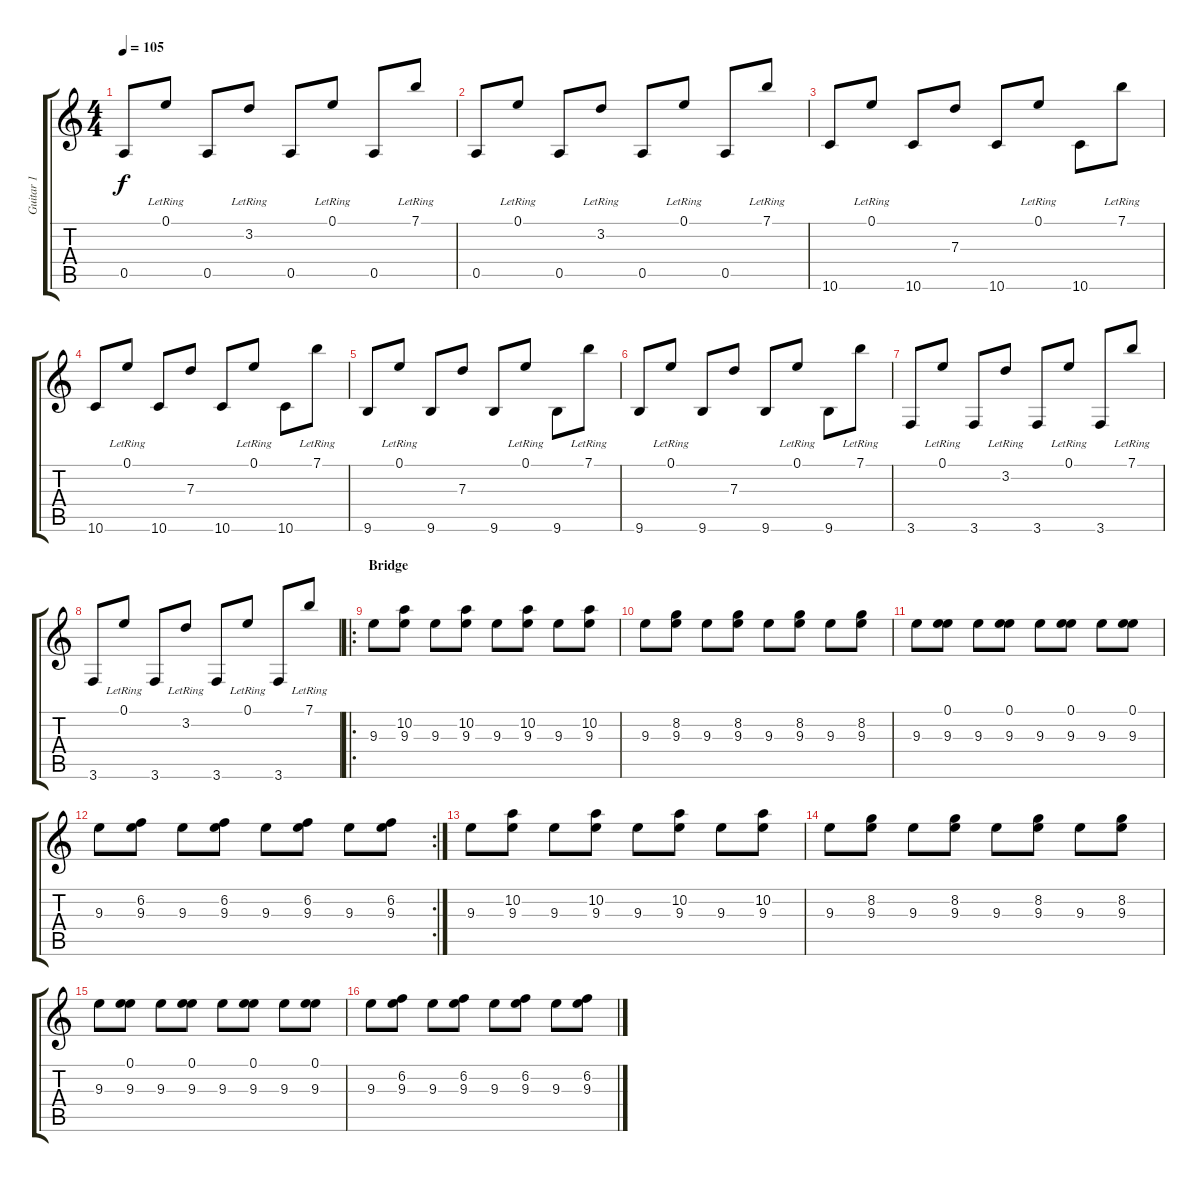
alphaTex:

\track ("Guitar 1" "Guitar 1") {instrument electricguitarjazz}
\staff {score tabs}
\tuning (E4 B3 G3 D3 A2 D2) {hide}
\ts (4 4)
\tempo 105
\clef g2
\ks c
0.5.8{dy f} 0.1{lr}.8 0.5.8 3.2{lr}.8 0.5.8 0.1{lr}.8 0.5.8 7.1{lr}.8 |
0.5.8 0.1{lr}.8 0.5.8 3.2{lr}.8 0.5.8 0.1{lr}.8 0.5.8 7.1{lr}.8 |
10.6.8 0.1{lr}.8 10.6.8 7.3.8 10.6.8 0.1{lr}.8 10.6.8 7.1{lr}.8 |
10.6.8 0.1{lr}.8 10.6.8 7.3.8 10.6.8 0.1{lr}.8 10.6.8 7.1{lr}.8 |
9.6.8 0.1{lr}.8 9.6.8 7.3.8 9.6.8 0.1{lr}.8 9.6.8 7.1{lr}.8 |
9.6.8 0.1{lr}.8 9.6.8 7.3.8 9.6.8 0.1{lr}.8 9.6.8 7.1{lr}.8 |
3.6.8 0.1{lr}.8 3.6.8 3.2{lr}.8 3.6.8 0.1{lr}.8 3.6.8 7.1{lr}.8 |
3.6.8 0.1{lr}.8 3.6.8 3.2{lr}.8 3.6.8 0.1{lr}.8 3.6.8 7.1{lr}.8 |
\ro
\section ("" "Bridge")
9.3.8 (10.2 9.3).8 9.3.8 (10.2 9.3).8 9.3.8 (10.2 9.3).8 9.3.8 (10.2 9.3).8 |
9.3.8 (8.2 9.3).8 9.3.8 (8.2 9.3).8 9.3.8 (8.2 9.3).8 9.3.8 (8.2 9.3).8 |
9.3.8 (0.1 9.3).8 9.3.8 (0.1 9.3).8 9.3.8 (0.1 9.3).8 9.3.8 (0.1 9.3).8 |
\rc 2
9.3.8 (6.2 9.3).8 9.3.8 (6.2 9.3).8 9.3.8 (6.2 9.3).8 9.3.8 (6.2 9.3).8 |
9.3.8 (10.2 9.3).8 9.3.8 (10.2 9.3).8 9.3.8 (10.2 9.3).8 9.3.8 (10.2 9.3).8 |
9.3.8 (8.2 9.3).8 9.3.8 (8.2 9.3).8 9.3.8 (8.2 9.3).8 9.3.8 (8.2 9.3).8 |
9.3.8 (0.1 9.3).8 9.3.8 (0.1 9.3).8 9.3.8 (0.1 9.3).8 9.3.8 (0.1 9.3).8 |
9.3.8 (6.2 9.3).8 9.3.8 (6.2 9.3).8 9.3.8 (6.2 9.3).8 9.3.8 (6.2 9.3).8
